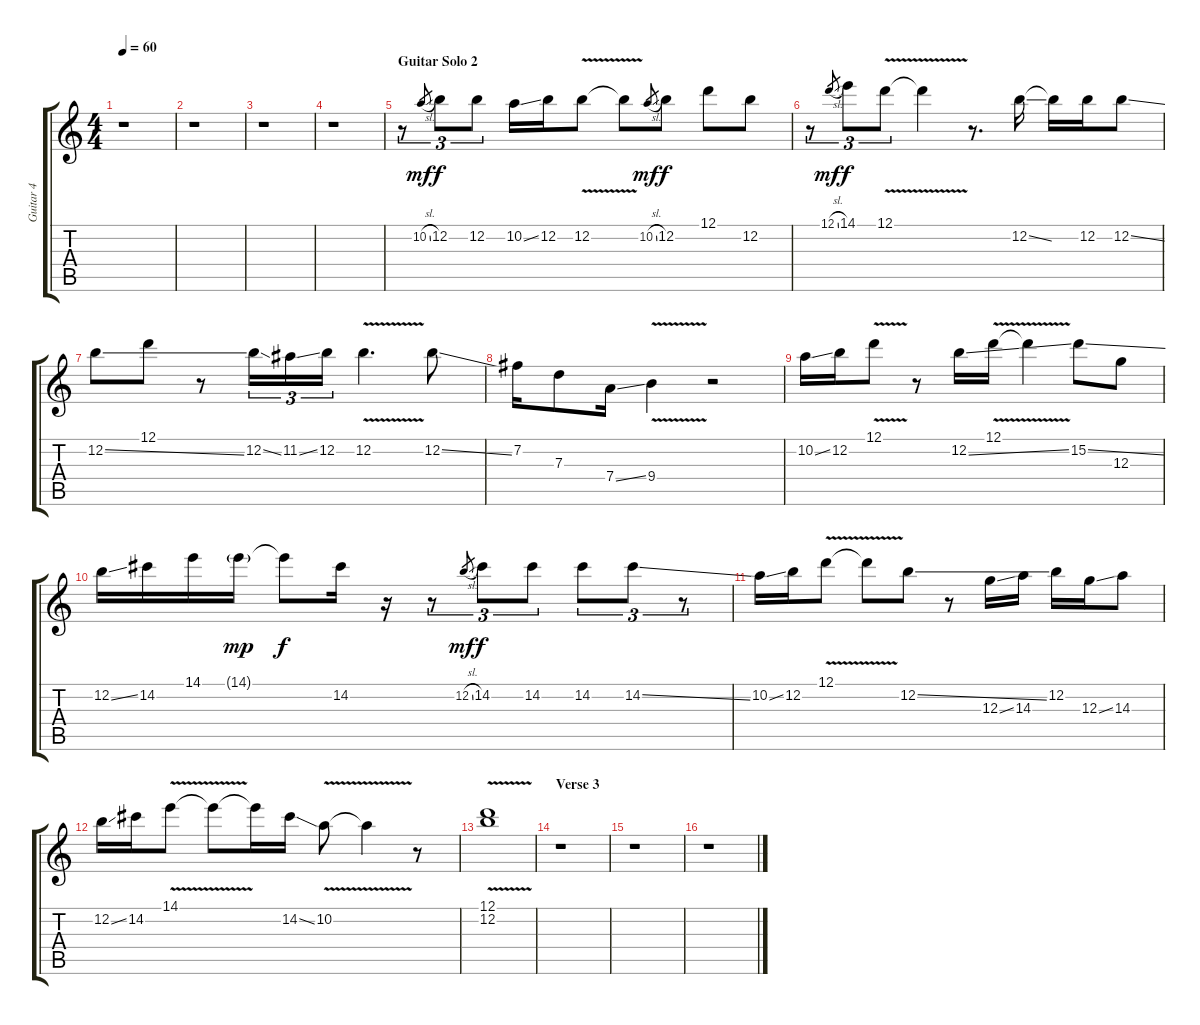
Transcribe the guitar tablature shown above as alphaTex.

\track ("Guitar 4" "Guitar 4") {instrument acousticguitarsteel}
\staff {score tabs}
\tuning (D4 B3 G3 D3 G2 D2) {hide}
\ts (4 4)
\tempo 60
\clef g2
\ks c
r.1{dy mf} |
r.1 |
r.1 |
r.1 |
\section ("" "Guitar Solo 2")
r.8{tu (3 2)} 10.2{sl}.8{gr} 12.2.8{tu (3 2) dy f} 12.2.8{tu (3 2)} 10.2{ss}.16 12.2.16 12.2{v}.8 12.2{t}.8 10.2{sl}.8{gr dy mf} 12.2.8{dy f} 12.1.8 12.2.8 |
r.8{tu (3 2)} 12.1{sl}.8{gr dy mf} 14.1.8{tu (3 2) dy f} 12.1{v}.8{tu (3 2)} 12.1{t}.4 r.8{d} 12.2{ss}.16 12.2{t}.16 12.2.16 12.2{ss}.8 |
12.2{ss}.8 12.1.8 r.8 12.2{ss}.16{tu (3 2)} 11.2{ss}.16{tu (3 2)} 12.2.16{tu (3 2)} 12.2{v}.4{d} 12.2{ss}.8 |
7.2.16 7.3.8 7.4{ss}.16 9.4{v}.4 r.2 |
10.2{ss}.16 12.2.16 12.1{v}.8 r.8 12.2{ss}.16 12.1{v}.16 12.1{t}.4 15.2{ss}.8 12.3.8 |
12.2{ss}.16 14.2.16 14.1.16 14.1{g}.16{dy mp} 14.1{t}.8{dy f} 14.2.16 r.16 r.8{tu (3 2)} 12.2{sl}.8{gr dy mf} 14.2.8{tu (3 2) dy f} 14.2.8{tu (3 2)} 14.2.8{tu (3 2)} 14.2{ss}.8{tu (3 2)} r.8{tu (3 2)} |
10.2{ss}.16 12.2.16 12.1{v}.8 12.1{t}.8 12.2{ss}.8 r.8 12.3{ss}.16 14.3.16 12.2.16 12.3{ss}.16 14.3.8 |
12.2{ss}.16 14.2.16 14.1{v}.8 14.1{t}.8 14.1{t}.16 14.2{ss}.16 10.2{v}.8 10.2{t}.4 r.8 |
(12.1 12.2{v}).1 |
\section ("" "Verse 3")
r.1 |
r.1 |
r.1
